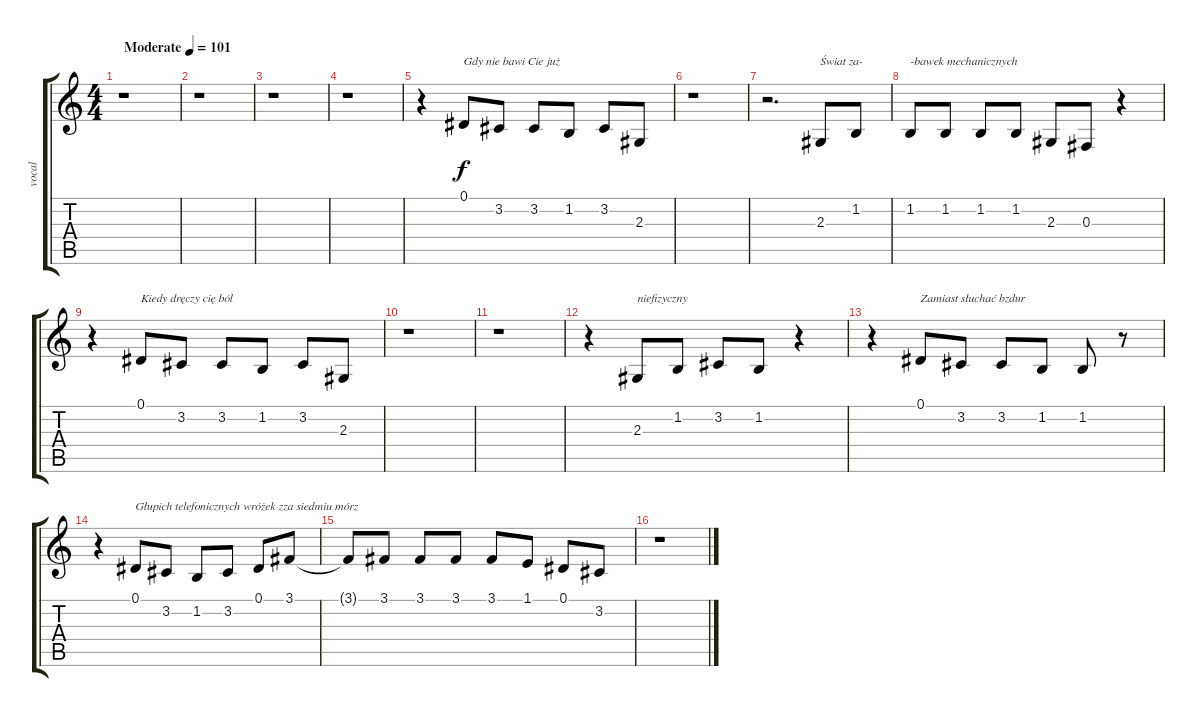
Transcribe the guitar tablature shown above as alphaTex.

\track ("vocal" "vocal") {instrument altosax}
\staff {score tabs}
\tuning (Eb4 Bb3 Gb3 Db3 Ab2 Eb2) {hide}
\ts (4 4)
\tempo (101 "Moderate")
\clef g2
\ks c
r.1{dy f instrument altosax} |
r.1 |
r.1 |
r.1 |
r.4 0.1.8{txt "Gdy nie bawi Cie już"} 3.2.8 3.2.8 1.2.8 3.2.8 2.3.8 |
r.1 |
r.2{d} 2.3.8{txt "Świat za-"} 1.2.8 |
1.2.8{txt "-bawek mechanicznych"} 1.2.8 1.2.8 1.2.8 2.3.8 0.3.8 r.4 |
r.4 0.1.8{txt "Kiedy dręczy cię ból"} 3.2.8 3.2.8 1.2.8 3.2.8 2.3.8 |
r.1 |
r.1 |
r.4 2.3.8{txt "niefizyczny"} 1.2.8 3.2.8 1.2.8 r.4 |
r.4 0.1.8{txt "Zamiast słuchać bzdur"} 3.2.8 3.2.8 1.2.8 1.2.8 r.8 |
r.4 0.1.8{txt "Głupich telefonicznych wróżek zza siedmiu mórz"} 3.2.8 1.2.8 3.2.8 0.1.8 3.1.8 |
3.1{t}.8 3.1.8 3.1.8 3.1.8 3.1.8 1.1.8 0.1.8 3.2.8 |
r.1
